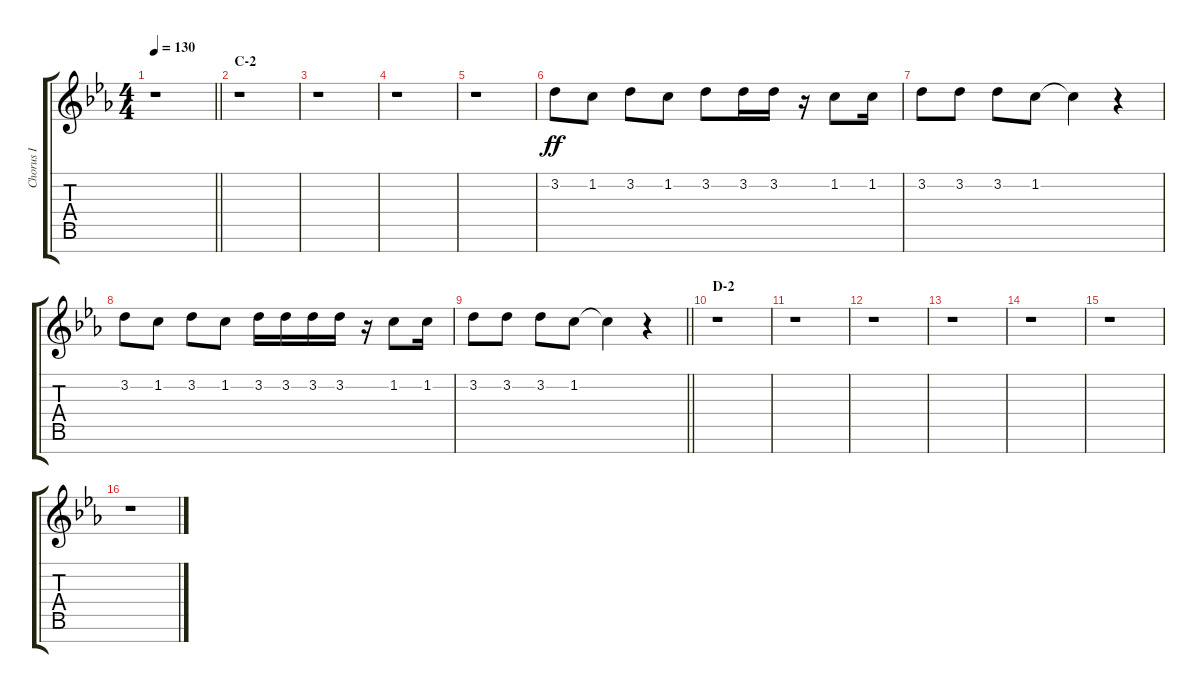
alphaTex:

\track ("Chorus I" "Chorus I") {instrument voiceoohs}
\staff {score tabs}
\tuning (E5 B4 G4 D4 A3 E3 B2) {hide}
\ts (4 4)
\tempo 130
\clef g2
\barLineRight lightlight
\ks eb
r.1{dy ff} |
\section ("" "C-2")
r.1 |
r.1 |
r.1 |
r.1 |
3.2.8 1.2.8 3.2.8 1.2.8 3.2.8 3.2.16 3.2.16 r.16 1.2.8 1.2.16 |
3.2.8 3.2.8 3.2.8 1.2.8 1.2{t}.4 r.4 |
3.2.8 1.2.8 3.2.8 1.2.8 3.2.16 3.2.16 3.2.16 3.2.16 r.16 1.2.8 1.2.16 |
\barLineRight lightlight
3.2.8 3.2.8 3.2.8 1.2.8 1.2{t}.4 r.4 |
\section ("" "D-2")
r.1 |
r.1 |
r.1 |
r.1 |
r.1 |
r.1 |
r.1
